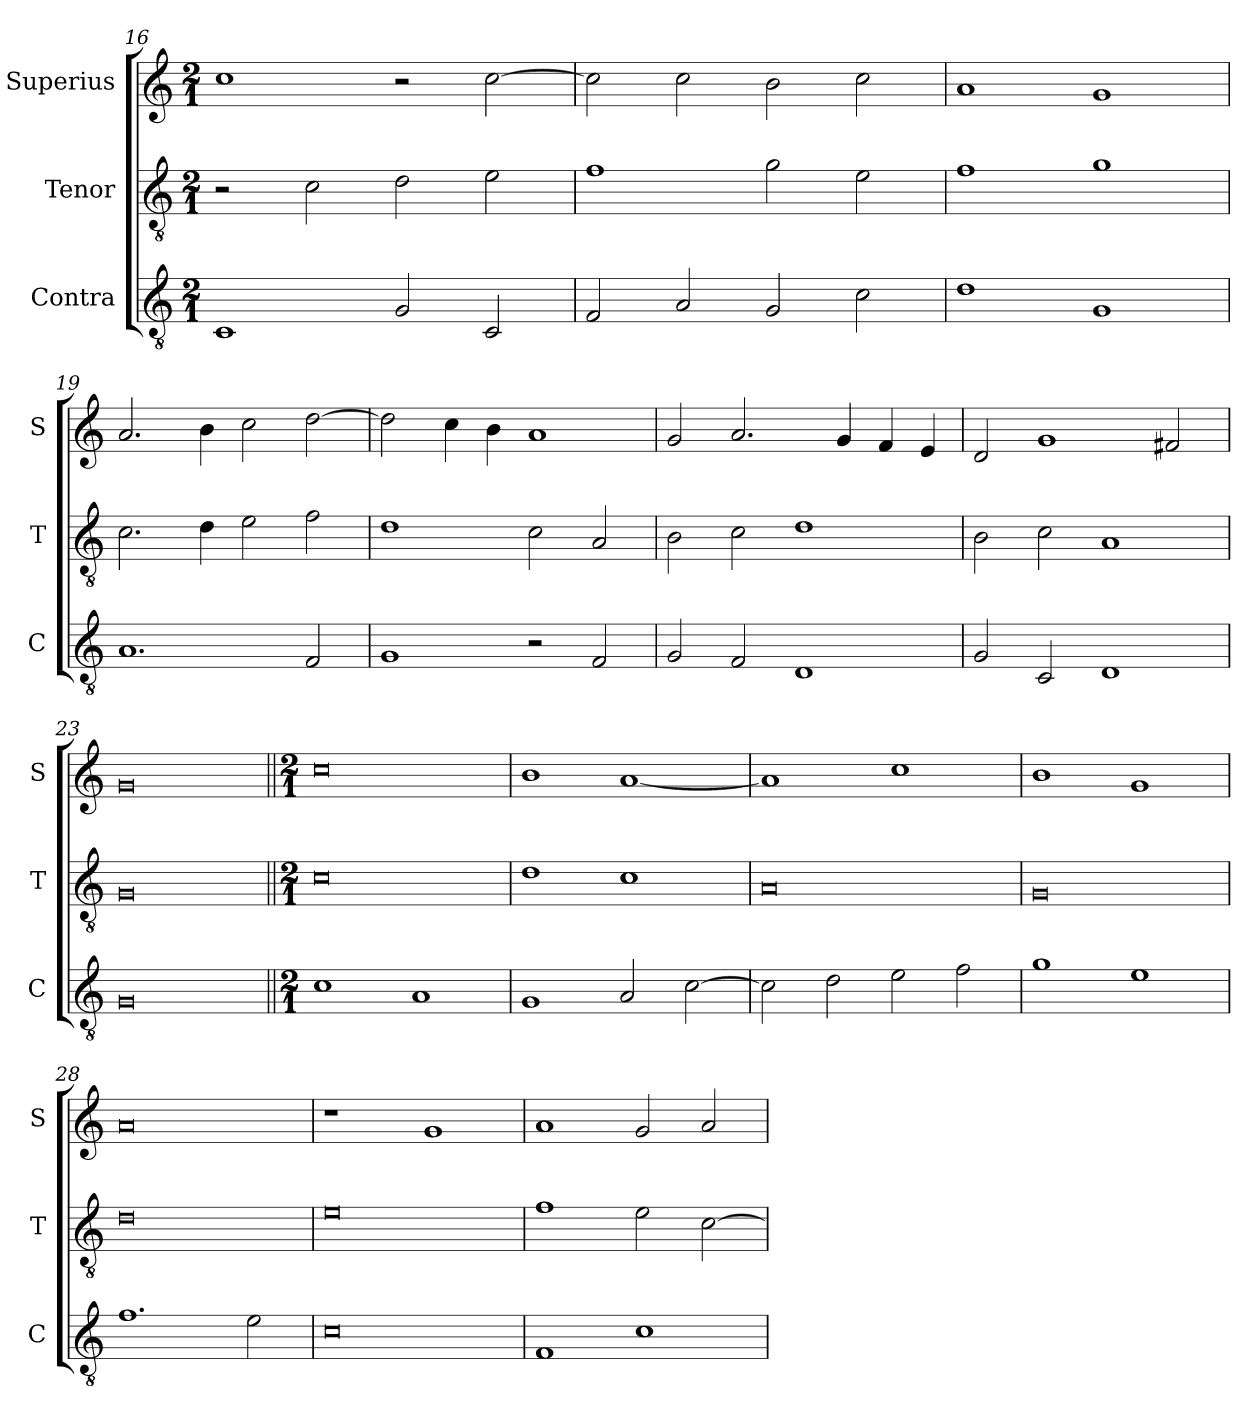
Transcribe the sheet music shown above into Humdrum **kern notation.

**kern	**kern	**kern
*part3	*part2	*part1
*staff3	*staff2	*staff1
*I"Contra	*I"Tenor	*I"Superius
*I'C	*I'T	*I'S
*clefGv2	*clefGv2	*clefG2
*k[]	*k[]	*k[]
*M2/1	*M2/1	*M2/1
=16	=16	=16
1C	2r	1cc
.	2c\	.
2G/	2d\	2r
2C/	2e\	[2cc\
=17	=17	=17
2F/	1f	2cc\]
2A/	.	2cc\
2G/	2g\	2b\
2c\	2e\	2cc\
=18	=18	=18
1d	1f	1a
1G	1g	1g
=19	=19	=19
1.A	2.c\	2.a/
.	4d\	4b\
.	2e\	2cc\
2F/	2f\	[2dd\
=20	=20	=20
1G	1d	2dd\]
.	.	4cc\
.	.	4b\
2r	2c\	1a
2F/	2A/	.
=21	=21	=21
2G/	2B\	2g/
2F/	2c\	2.a/
1D	1d	.
.	.	4g/
.	.	4f/
.	.	4e/
=22	=22	=22
2G/	2B\	2d/
2C/	2c\	1g
1D	1A	.
.	.	2f#X/
=23	=23	=23
0G	0G	0g
=24||	=24||	=24||
*M2/1	*M2/1	*M2/1
1c	0c	0cc
1A	.	.
=25	=25	=25
1G	1d	1b
2A/	1c	[1a
[2c\	.	.
=26	=26	=26
2c\]	0A	1a]
2d\	.	.
2e\	.	1cc
2f\	.	.
=27	=27	=27
1g	0G	1b
1e	.	1g
=28	=28	=28
1.f	0d	0a
2e\	.	.
=29	=29	=29
0c	0e	1r
.	.	1g
=30	=30	=30
1F	1f	1a
1c	2e\	2g/
.	[2c\	2a/
=	=	=
*-	*-	*-
